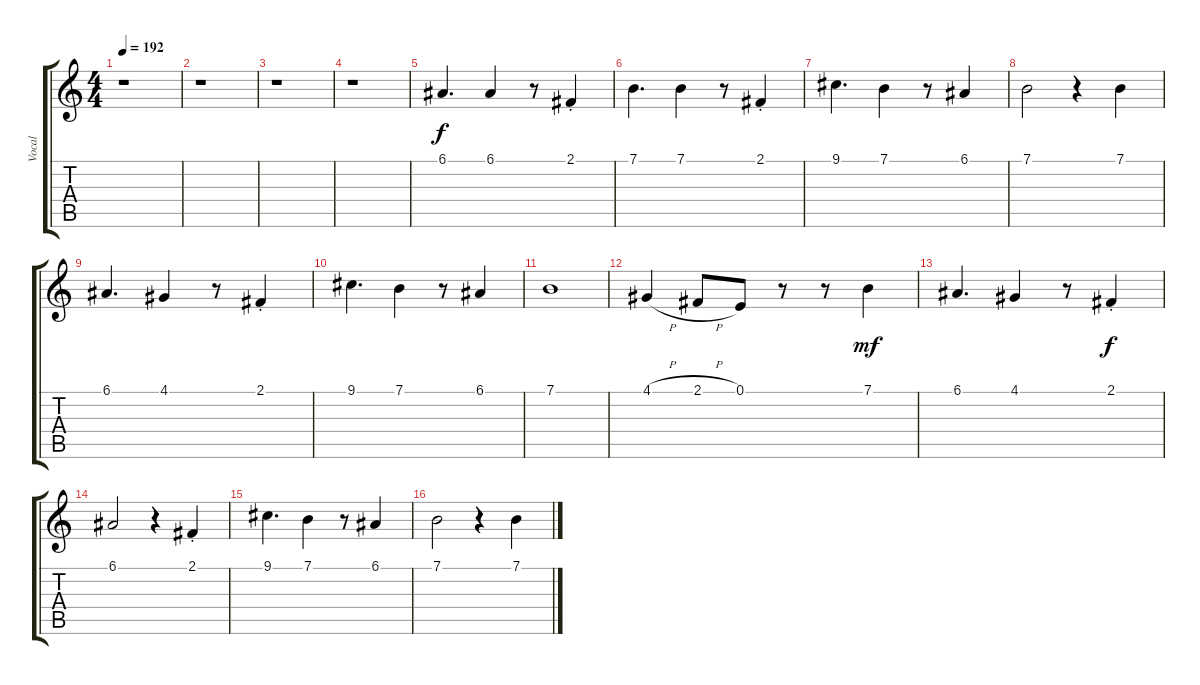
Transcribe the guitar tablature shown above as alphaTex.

\track ("Vocal" "Vocal") {instrument tenorsax}
\staff {score tabs}
\tuning (E4 B3 G3 D3 A2 E2) {hide}
\ts (4 4)
\tempo 192
\clef g2
\ks c
r.1{dy mf} |
r.1 |
r.1 |
r.1 |
6.1.4{d dy f} 6.1.4 r.8 2.1{st}.4 |
7.1.4{d} 7.1.4 r.8 2.1{st}.4 |
9.1.4{d} 7.1.4 r.8 6.1.4 |
7.1.2 r.4 7.1.4 |
6.1.4{d} 4.1.4 r.8 2.1{st}.4 |
9.1.4{d} 7.1.4 r.8 6.1.4 |
7.1.1 |
4.1{h}.4 2.1{h}.8 0.1.8 r.8 r.8 7.1.4{dy mf} |
6.1.4{d} 4.1.4 r.8 2.1{st}.4{dy f} |
6.1.2 r.4 2.1{st}.4 |
9.1.4{d} 7.1.4 r.8 6.1.4 |
7.1.2 r.4 7.1.4
